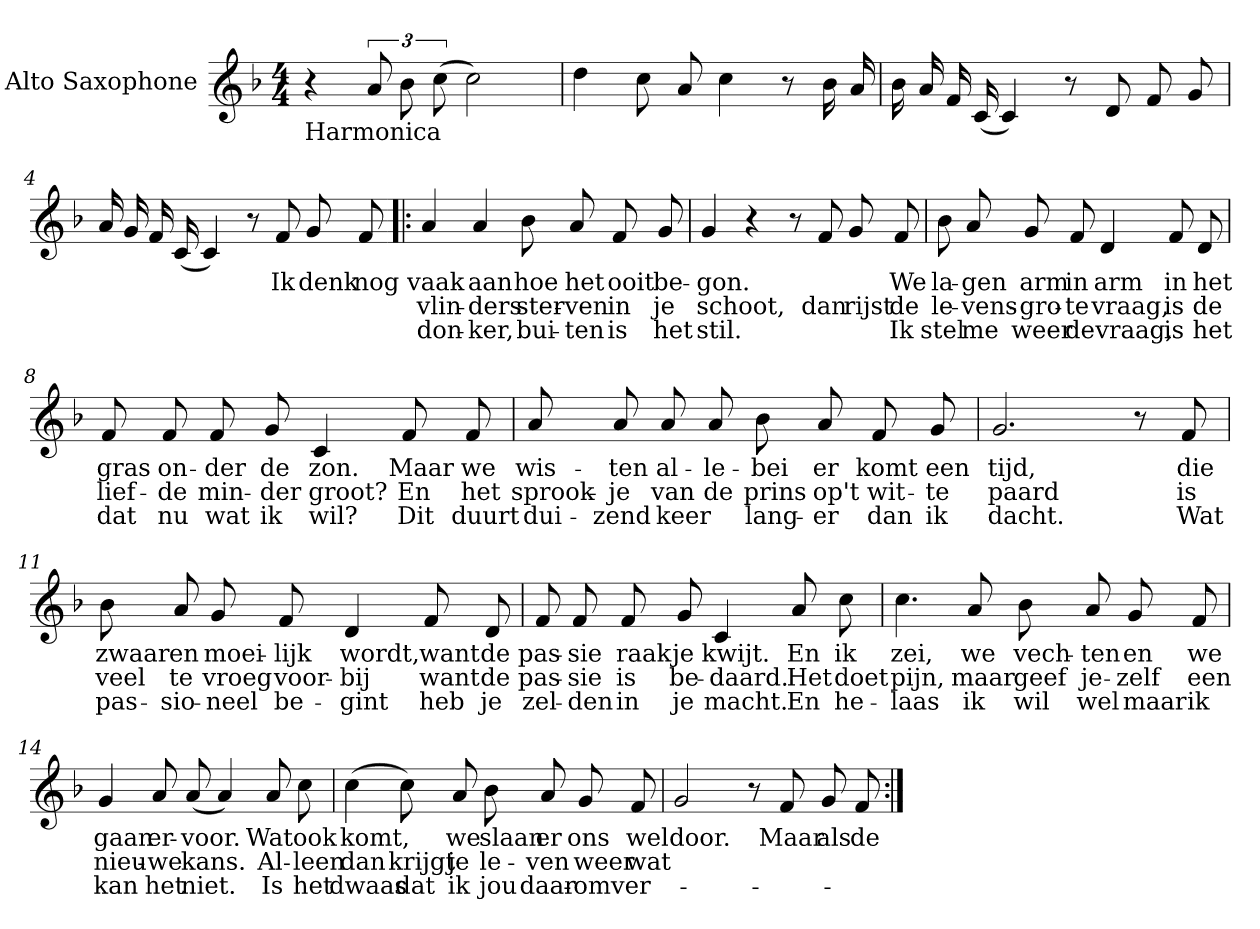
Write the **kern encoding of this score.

**kern	**text	**text	**text
*part1	*part1	*part1	*part1
*staff1	*staff1	*staff1	*staff1
*I"Alto Saxophone	*	*	*
*I'Alto Sax.	*	*	*
*clefG2	*	*	*
*k[b-]	*	*	*
*F:	*	*	*
*M4/4	*	*	*
=1	=1	=1	=1
!LO:TX:b:t=Harmonica	!	!	!
4r	.	.	.
12aL	.	.	.
12b-	.	.	.
(12cc	.	.	.
2cc)	.	.	.
=2	=2	=2	=2
4dd	.	.	.
8ccL	.	.	.
8a	.	.	.
4cc	.	.	.
8r	.	.	.
16b-	.	.	.
16a	.	.	.
=3	=3	=3	=3
16b-LL	.	.	.
16a	.	.	.
16f	.	.	.
(16c	.	.	.
4c)	.	.	.
8r	.	.	.
8d	.	.	.
8fL	.	.	.
8g	.	.	.
=4	=4	=4	=4
16aLL	.	.	.
16g	.	.	.
16f	.	.	.
(16c	.	.	.
4c)	.	.	.
8r	.	.	.
8f	-Ik	.	.
8gL	-denk	.	.
8f	-nog	.	.
=5!|:	=5!|:	=5!|:	=5!|:
4a	-vaak	-vlin-	-don-
4a	-aan	-ders	-ker,
8b-L	-hoe	-ster-	-bui-
8a	-het	-ven	-ten
8f	-ooit	-in	-is
8g	-be-	-je	-het
=6	=6	=6	=6
4g	-gon.	-schoot,	-stil.
4r	.	.	.
8r	.	.	.
8f	.	-dan	.
8gL	.	-rijst	.
8f	-We	-de	-Ik
=7	=7	=7	=7
8b-L	-la-	-le-	-stel
8a	-gen	-vens-	-me
8g	-arm	-gro-	-weer
8f	-in	-te	-de
4d	-arm	-vraag,	-vraag,
8fL	-in	-is	-is
8d	-het	-de	-het
=8	=8	=8	=8
8fL	-gras	-lief-	-dat
8f	-on-	-de	-nu
8f	-der	-min-	-wat
8g	-de	-der	-ik
4c	-zon.	-groot?	-wil?
8fL	-Maar	-En	-Dit
8f	-we	-het	-duurt
=9	=9	=9	=9
8aL	-wis-	-sprook-	-dui-
8a	-ten	-je	-zend
8a	-al-	-van	-keer
8a	-le-	-de	.
8b-L	-bei	-prins	-lang-
8a	-er	-op't	-er
8f	-komt	-wit-	-dan
8g	-een	-te	-ik
=10	=10	=10	=10
2.g	-tijd,	-paard	-dacht.
8r	.	.	.
8f	-die	-is	-Wat
=11	=11	=11	=11
8b-L	-zwaar	-veel	-pas-
8a	-en	-te	-sio-
8g	-moei-	-vroeg	-neel
8f	-lijk	-voor-	-be-
4d	-wordt,	-bij	-gint
8fL	-want	-want	-heb
8d	-de	-de	-je
=12	=12	=12	=12
8fL	-pas-	-pas-	-zel-
8f	-sie	-sie	-den
8f	-raak	-is	-in
8g	-je	-be-	-je
4c	-kwijt.	-daard.	-macht.
8aL	-En	-Het	-En
8cc	-ik	-doet	-he-
=13	=13	=13	=13
4.cc	-zei,	-pijn,	-laas
8a	-we	-maar	-ik
8b-L	-vech-	-geef	-wil
8a	-ten	-je-	-wel
8g	-en	-zelf	-maar
8f	-we	-een	-ik
=14	=14	=14	=14
4g	-gaan	-nieu-	-kan
8aL	-er-	-we	-het
(8a	-voor.	-kans.	-niet.
4a)	.	.	.
8aL	-Wat	-Al-	-Is
8cc	-ook	-leen	-het
=15	=15	=15	=15
(4cc	-komt,	-dan	-dwaas
8ccL)	.	-krijgt	-dat
8a	-we	-je	-ik
8b-L	-slaan	-le-	-jou
8a	-er	-ven	-daar-
8g	-ons	-weer	-om
8f	-wel	-wat	-ver-
=16	=16	=16	=16
2g	-door.	.	.
8r	.	.	.
8f	-Maar	.	.
8gL	-als	.	.
8f	-de	.	.
=:|!	=:|!	=:|!	=:|!
*-	*-	*-	*-
